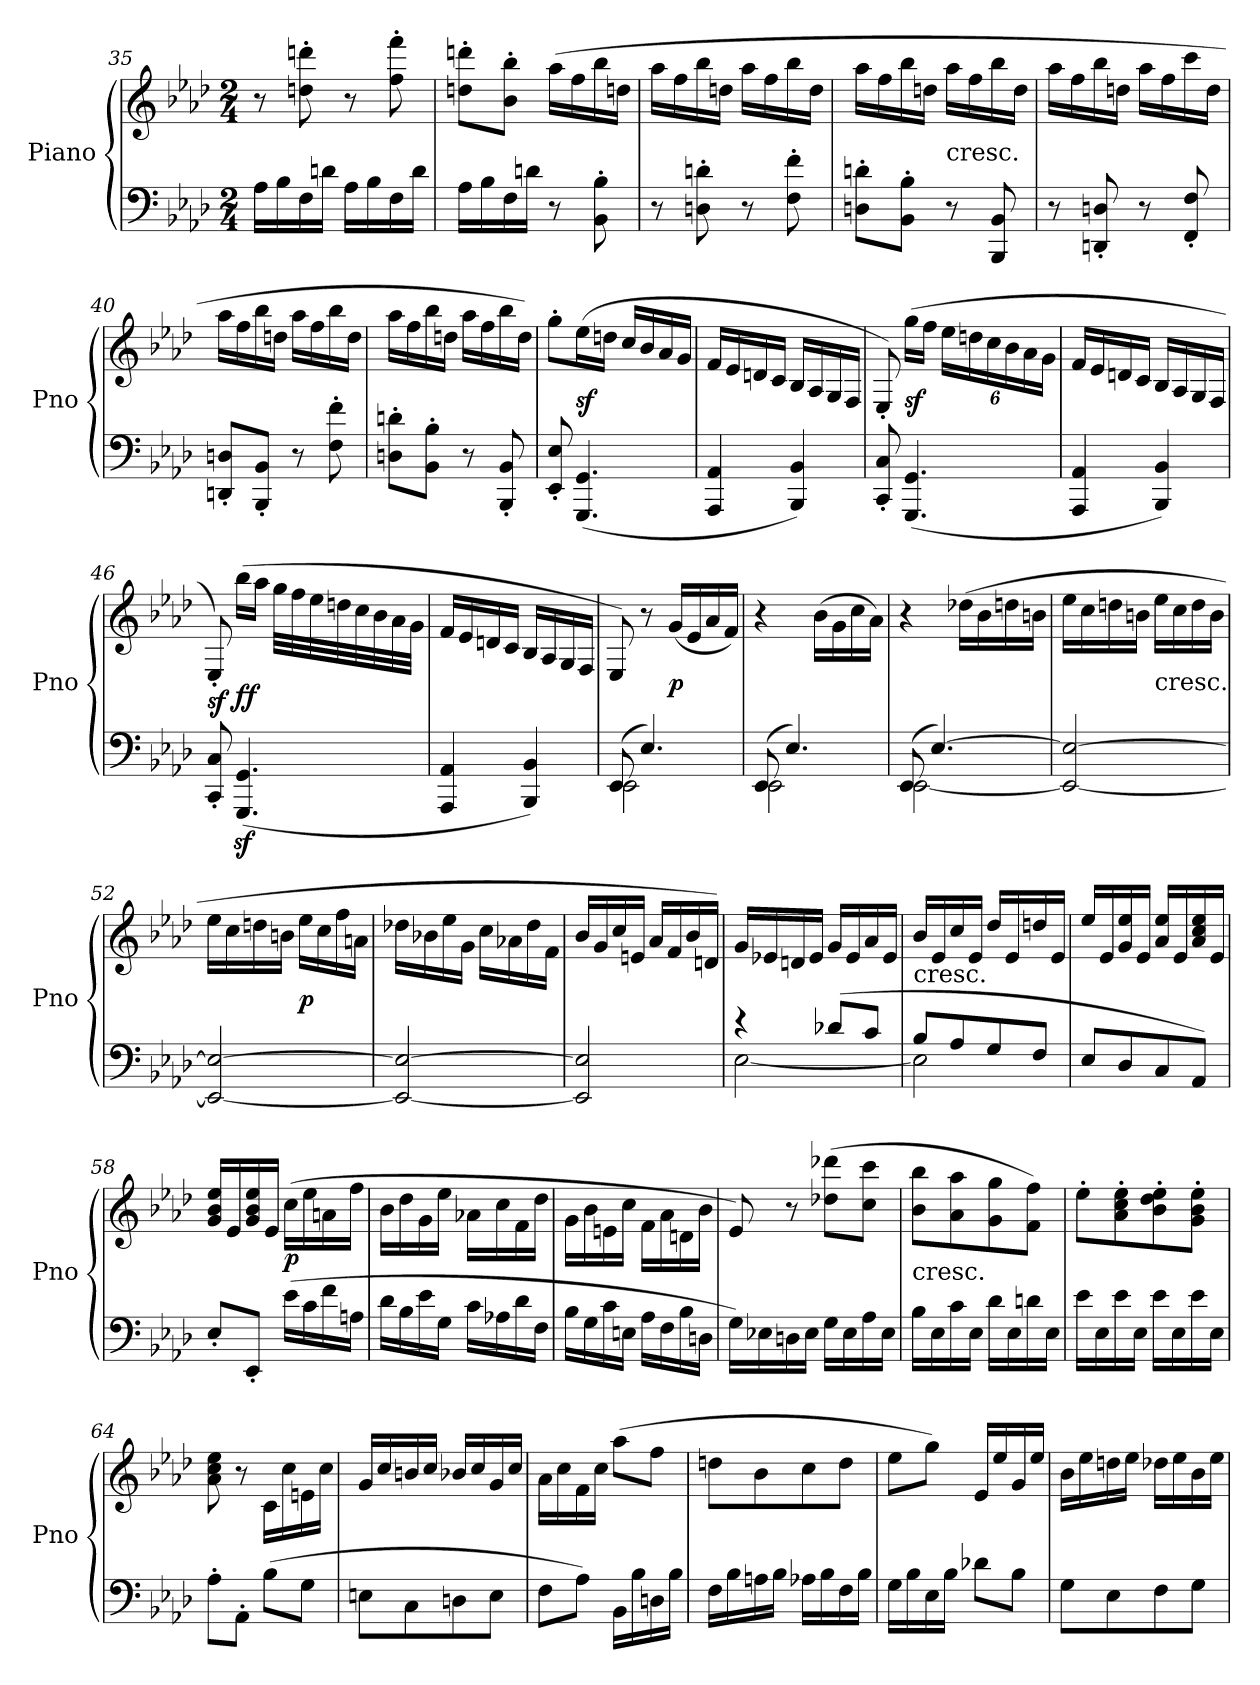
**kern	**kern	**dynam
*part1	*part1	*part1
*staff2	*staff1	*staff1/2
*I"Piano	*	*
*I'Pno	*	*
*clefF4	*clefG2	*
*k[b-e-a-d-]	*k[b-e-a-d-]	*
*A-:	*A-:	*
*M2/4	*M2/4	*
=35	=35	=35
16A-LL	8r	.
16B-	.	.
16F	8ddn' 8dddn'	.
16dnJJ	.	.
16A-LL	8r	.
16B-	.	.
16F	8ff' 8fff'	.
16dJJ	.	.
=36	=36	=36
16A-LL	8ddn' 8dddn'L	.
16B-	.	.
16F	8b-' 8bb-'J	.
16dnJJ	.	.
8r	(16aa-LL	.
.	16ff	.
8BB-' 8B-'	16bb-	.
.	16ddnJJ	.
=37	=37	=37
8r	16aa-LL	.
.	16ff	.
8Dn' 8dn'	16bb-	.
.	16ddnJJ	.
8r	16aa-LL	.
.	16ff	.
8F' 8f'	16bb-	.
.	16ddJJ	.
=38	=38	=38
8Dn' 8dn'L	16aa-LL	.
.	16ff	.
8BB-' 8B-'J	16bb-	.
.	16ddnJJ	.
!	!LO:TX:c:t=cresc.	!
8r	16aa-LL	.
.	16ff	.
8BBB- 8BB-	16bb-	.
.	16ddJJ	.
=39	=39	=39
8r	16aa-LL	.
.	16ff	.
8DDn' 8Dn'	16bb-	.
.	16ddnJJ	.
8r	16aa-LL	.
.	16ff	.
8FF' 8F'	16ccc	.
.	16ddJJ	.
=40	=40	=40
8DDn' 8Dn'L	16aa-LL	.
.	16ff	.
8BBB-' 8BB-'J	16bb-	.
.	16ddnJJ	.
8r	16aa-LL	.
.	16ff	.
8F' 8f'	16bb-	.
.	16ddJJ	.
=41	=41	=41
8Dn' 8dn'L	16aa-LL	.
.	16ff	.
8BB-' 8B-'J	16bb-	.
.	16ddnJJ	.
8r	16aa-LL	.
.	16ff	.
8BBB-' 8BB-'	16bb-	.
.	16ddJJ)	.
=42	=42	=42
8EE-' 8E-'	8gg'L	.
(4.GGG 4.GG	(16ee-L	sf
.	16ddnJJ	.
.	16ccLL	.
.	16b-	.
.	16a-	.
.	16gJJ	.
=43	=43	=43
4AAA- 4AA-	16fLL	.
.	16e-	.
.	16dn	.
.	16cJJ	.
4BBB- 4BB-)	16B-LL	.
.	16A-	.
.	16G	.
.	16FJJ	.
=44	=44	=44
8CC' 8C'	8E-')	.
(4.GGG 4.GG	(16ggLL	sf
.	16ffJJ	.
.	24ee-LL	.
.	24ddn	.
.	24cc	.
.	24b-	.
.	24a-	.
.	24gJJ	.
=45	=45	=45
4AAA- 4AA-	16fLL	.
.	16e-	.
.	16dn	.
.	16cJJ	.
4BBB- 4BB-)	16B-LL	.
.	16A-	.
.	16G	.
.	16FJJ	.
=46	=46	=46
8CC' 8C'	8E-')	sf
(4.GGGz 4.GGz	(16bb-LL	ff
.	16aa-JJ	.
.	32ggLLL	.
.	32ff	.
.	32ee-	.
.	32ddn	.
.	32cc	.
.	32b-	.
.	32a-	.
.	32gJJJ	.
=47	=47	=47
4AAA- 4AA-	16fLL	.
.	16e-	.
.	16dn	.
.	16cJJ	.
4BBB- 4BB-)	16B-LL	.
.	16A-	.
.	16G	.
.	16FJJ	.
=48	=48	=48
*^	*	*
(8EE-	2EE-	8E-)	.
4.E-)	.	8r	.
.	.	(16gLL	p
.	.	16e-	.
.	.	16a-	.
.	.	16fJJ)	.
=49	=49	=49	=49
(8EE-	2EE-	4r	.
4.E-)	.	.	.
.	.	(16b-\LL	.
.	.	16g\	.
.	.	16cc\	.
.	.	16a-\JJ)	.
=50	=50	=50	=50
(8EE-	[2EE-	4r	.
[4.E-)	.	.	.
.	.	(16dd-XLL	.
.	.	16b-	.
.	.	16ddn	.
.	.	16bnJJ	.
*v	*v	*	*
=51	=51	=51
2EE-_ 2E-_	16ee-LL	.
.	16cc	.
.	16ddn	.
.	16bnJJ	.
!	!LO:TX:c:t=cresc.	!
.	16ee-LL	.
.	16cc	.
.	16dd	.
.	16bJJ	.
=52	=52	=52
2EE-_ 2E-_	16ee-LL	.
.	16cc	.
.	16ddn	.
.	16bnJJ	.
.	16ee-LL	p
.	16cc	.
.	16ff	.
.	16anJJ	.
=53	=53	=53
2EE-_ 2E-_	16dd-XLL	.
.	16b-X	.
.	16ee-	.
.	16gJJ	.
.	16cc\LL	.
.	16a-X\	.
.	16dd-\	.
.	16f\JJ	.
=54	=54	=54
2EE-] 2E-]	16b-LL	.
.	16g	.
.	16cc	.
.	16enJJ	.
.	16a-LL	.
.	16f	.
.	16b-	.
.	16dnJJ)	.
=55	=55	=55
*^	*	*
4r	[2E-	16gLL	.
.	.	16e-X	.
.	.	16dn	.
.	.	16e-JJ	.
(8d-XL	.	16gLL	.
.	.	16e-	.
8cJ	.	16a-	.
.	.	16e-JJ	.
=56	=56	=56	=56
!	!	!LO:TX:c:t=cresc.	!
8B-L	2E-]	16b-LL	.
.	.	16e-	.
8A-	.	16cc	.
.	.	16e-JJ	.
8G	.	16dd-LL	.
.	.	16e-	.
8FJ	.	16ddn	.
.	.	16e-JJ	.
*v	*v	*	*
=57	=57	=57
8E-L	16ee-LL	.
.	16e-	.
8D-	16g 16ee-	.
.	16e-JJ	.
8C	16a- 16ee-LL	.
.	16e-	.
8AA-J)	16a- 16cc 16ee-	.
.	16e-JJ	.
=58	=58	=58
8E-'L	16g 16b- 16ee-LL	.
.	16e-	.
8EE-'J	16g 16b- 16ee-	.
.	16e-JJ	.
(16e-LL	(16ccLL	p
16c	16ee-	.
16f	16an	.
16AnJJ	16ffJJ	.
=59	=59	=59
16d-LL	16b-LL	.
16B-	16dd-	.
16e-	16g	.
16GJJ	16ee-JJ	.
16cLL	16a-X\LL	.
16A-X	16cc\	.
16d-	16f\	.
16FJJ	16dd-\JJ	.
=60	=60	=60
16B-LL	16g\LL	.
16G	16b-\	.
16c	16en\	.
16EnJJ	16cc\JJ	.
16A-LL	16f\LL	.
16F	16a-\	.
16B-	16dn\	.
16DnJJ	16b-\JJ	.
=61	=61	=61
16GLL)	8e-)	.
16E-X	.	.
16Dn	8r	.
16E-JJ	.	.
16GLL	(8dd-X 8ddd-XL	.
16E-	.	.
16A-	8cc 8cccJ	.
16E-JJ	.	.
=62	=62	=62
!	!LO:TX:c:t=cresc.	!
16B-LL	8b- 8bb-L	.
16E-	.	.
16c	8a- 8aa-	.
16E-JJ	.	.
16d-LL	8g 8gg	.
16E-	.	.
16dn	8f 8ffJ)	.
16E-JJ	.	.
=63	=63	=63
16e-LL	8ee-'L	.
16E-	.	.
16e-	8a-' 8cc' 8ee-'	.
16E-JJ	.	.
16e-LL	8b-' 8dd-' 8ee-'	.
16E-	.	.
16e-	8g' 8b-' 8ee-'J	.
16E-JJ	.	.
=64	=64	=64
8A-'L	8a- 8cc 8ee-	.
8AA-'J	8r	.
(8B-L	16c\LL	.
.	16cc\	.
8GJ	16en\	.
.	16cc\JJ	.
=65	=65	=65
8EnL	16gLL	.
.	16cc	.
8C	16bn	.
.	16ccJJ	.
8Dn	16b-XLL	.
.	16cc	.
8EJ	16g	.
.	16ccJJ	.
=66	=66	=66
8FL	16a-\LL	.
.	16cc\	.
8A-J)	16f\	.
.	16cc\JJ	.
16BB-LL	(8aa-L	.
16B-	.	.
16Dn	8ffJ	.
16B-JJ	.	.
=67	=67	=67
16FLL	8ddnL	.
16B-	.	.
16An	8b-	.
16B-JJ	.	.
16A-XLL	8cc	.
16B-	.	.
16F	8ddJ	.
16B-JJ	.	.
=68	=68	=68
16GLL	8ee-L	.
16B-	.	.
16E-	8ggJ)	.
16B-JJ	.	.
8d-XL	16e-LL	.
.	16ee-	.
8B-J	16g	.
.	16ee-JJ	.
=69	=69	=69
8GL	16b-LL	.
.	16ee-	.
8E-	16ddn	.
.	16ee-JJ	.
8F	16dd-XLL	.
.	16ee-	.
8GJ	16b-	.
.	16ee-JJ	.
=	=	=
*-	*-	*-
